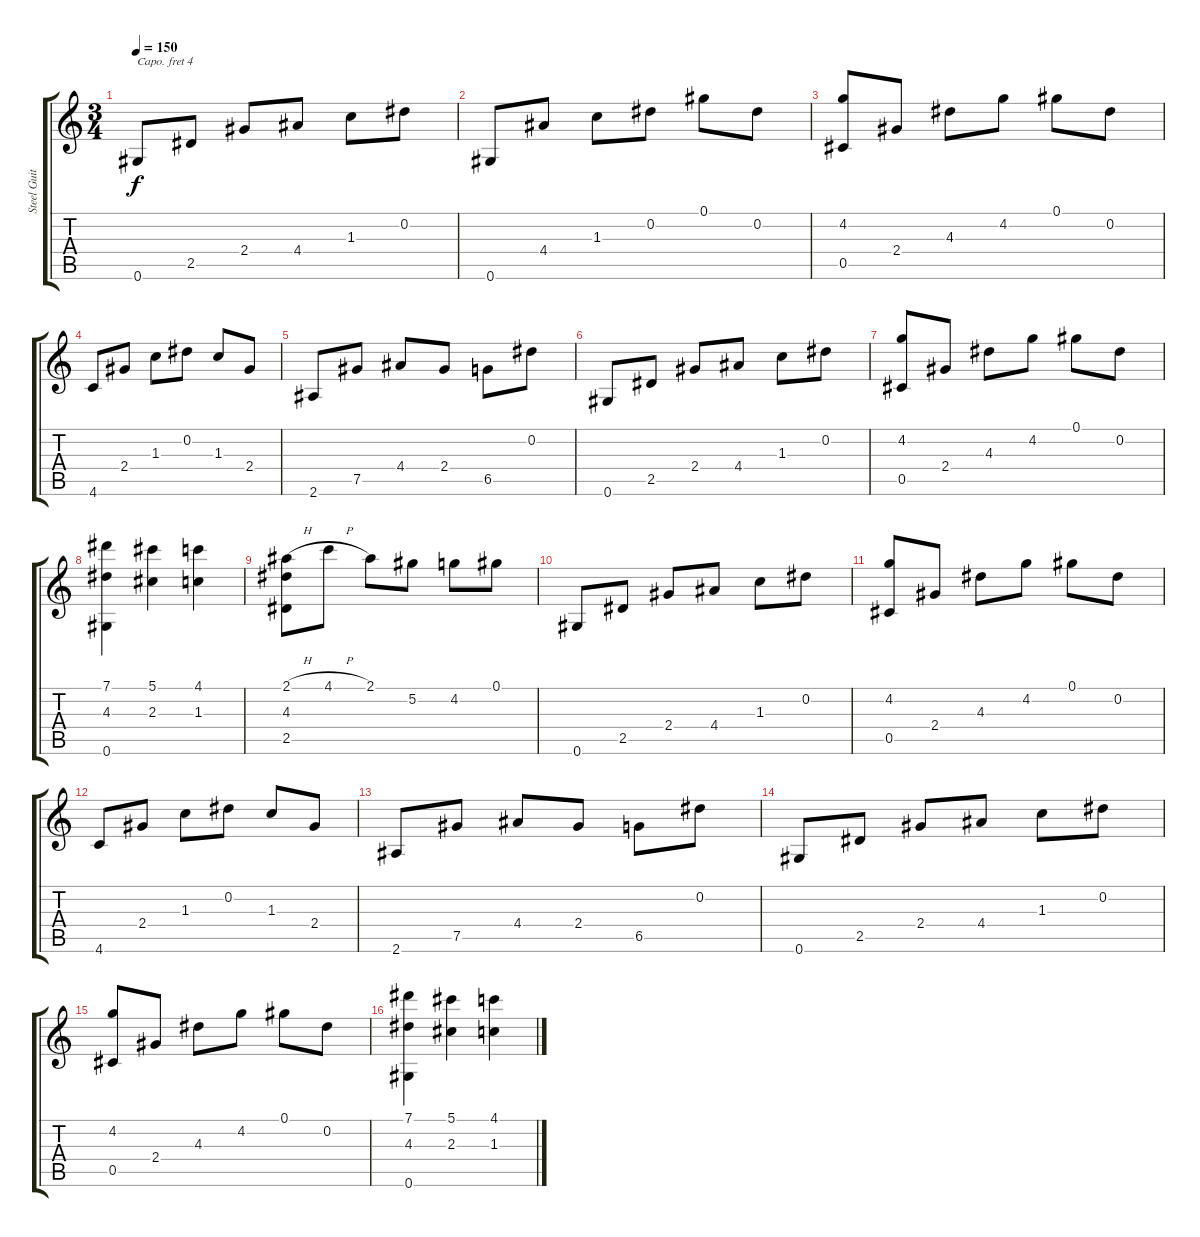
\track ("Steel Guitar" "Steel Guit") {instrument acousticguitarsteel}
\staff {score tabs}
\capo 4
\tuning (E4 B3 G3 D3 A2 E2) {hide}
\ts (3 4)
\tempo 150
\clef g2
\ks c
0.6.8{dy f} 2.5.8 2.4.8 4.4.8 1.3.8 0.2.8 |
0.6.8 4.4.8 1.3.8 0.2.8 0.1.8 0.2.8 |
(4.2 0.5).8 2.4.8 4.3.8 4.2.8 0.1.8 0.2.8 |
4.6.8 2.4.8 1.3.8 0.2.8 1.3.8 2.4.8 |
2.6.8 7.5.8 4.4.8 2.4.8 6.5.8 0.2.8 |
0.6.8 2.5.8 2.4.8 4.4.8 1.3.8 0.2.8 |
(4.2 0.5).8 2.4.8 4.3.8 4.2.8 0.1.8 0.2.8 |
(7.1 4.3 0.6).4 (5.1 2.3).4 (4.1 1.3).4 |
(2.1{h} 4.3 2.5).8 4.1{h}.8 2.1.8 5.2.8 4.2.8 0.1.8 |
0.6.8 2.5.8 2.4.8 4.4.8 1.3.8 0.2.8 |
(4.2 0.5).8 2.4.8 4.3.8 4.2.8 0.1.8 0.2.8 |
4.6.8 2.4.8 1.3.8 0.2.8 1.3.8 2.4.8 |
2.6.8 7.5.8 4.4.8 2.4.8 6.5.8 0.2.8 |
0.6.8 2.5.8 2.4.8 4.4.8 1.3.8 0.2.8 |
(4.2 0.5).8 2.4.8 4.3.8 4.2.8 0.1.8 0.2.8 |
(7.1 4.3 0.6).4 (5.1 2.3).4 (4.1 1.3).4
